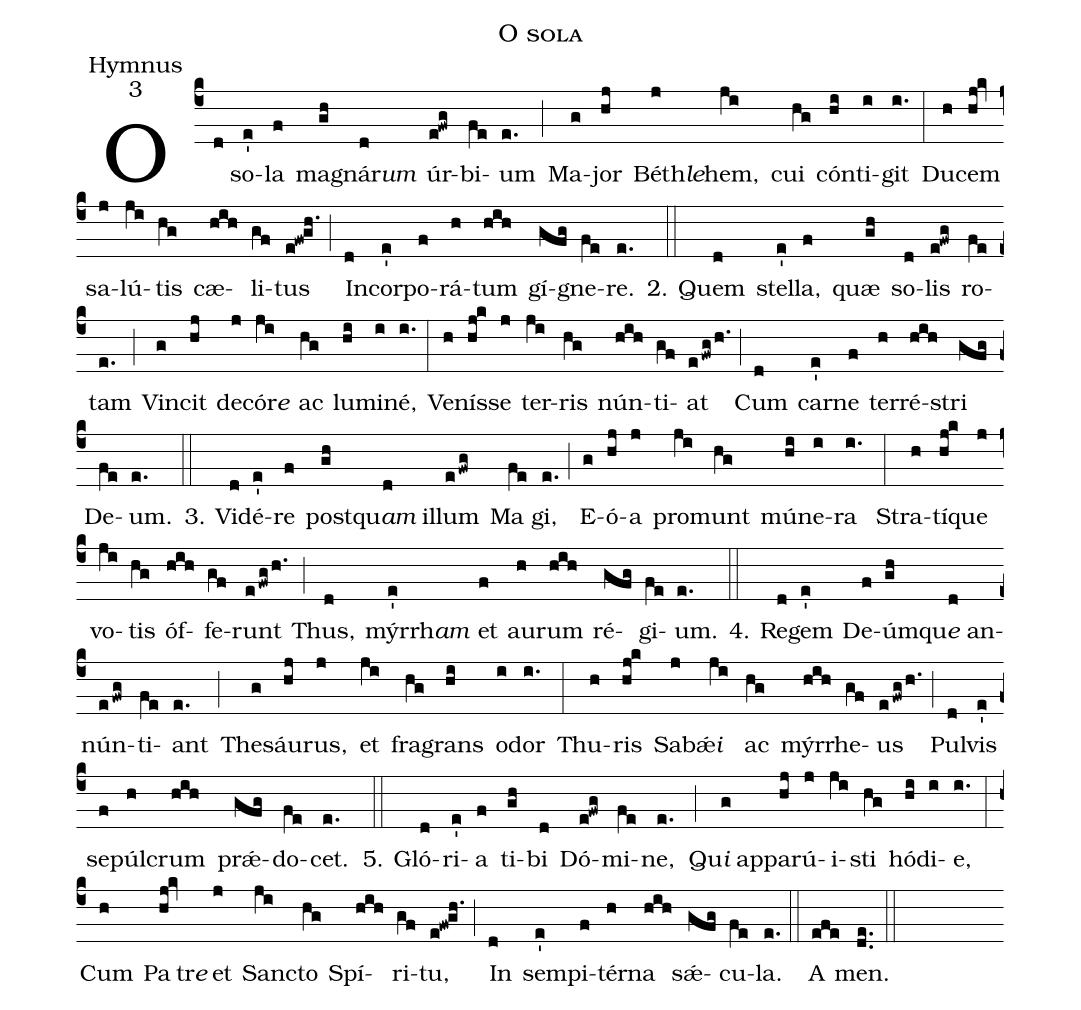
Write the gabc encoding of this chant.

name:O sola;
office-part:Hymnus;
mode:3;
%%
(c4)O(d) so(e')la(f) ma(gh)gnár<i>um</i>(d) úr(e!fwg)bi(fe)um(e.) (;) Ma(g)jor(hj) Béth<i>le</i>(j)hem,(ji) cui(hg) cón(hi)ti(i)git(i.) (:)Du(h)cem(hj!kv) sa(j)lú(ji)tis(hg) cæ(hih)li(gf)tus(e!fw!gh.) (;) In(d)cor(e')po(f)rá(h)tum(hih) gí(gfg)gne(fe)re.(e.) (::)
2. Quem(d) stel(e')la,(f) quæ(gh) so(d)lis(e!fwg) ro(fe)tam(e.) (;) Vin(g)cit(hj) de(j)cór<i>e</i>(ji) ac(hg) lu(hi)mi(i)né,(i.) (:) Ve(h)nís(hj!k)se(j) ter(ji)ris(hg) nún(hih)ti(gf)at(efwgh.) (;)
Cum(d) car(e')ne(f) ter(h)ré(hih)stri(gfg) De(fe)um.(e.) (::)
3. Vi(d)dé(e')re(f) post(gh)qu<i>am</i> il(d)lum(efwg) Ma (fe)gi,(e.) (;) E(g)ó(hj)a(j) pro(ji)munt(hg) mú(hi)ne(i)ra (i.) (:) Stra(h)tí(hj!k)que(j) vo(ji)tis(hg) óf(hih)fe(gf)runt(efwgh.) (;) Thus,(d) mýrrh<i>am</i>(e') et(f) au(h)rum(hih) ré(gfg)gi(fe)um.(e.) (::)
4. Re(d)gem(e') De(f)úm(gh)qu<i>e</i> an(d)nún(efwg)ti(fe)ant(e.) (;) The(g)sáu(hj)rus,(j) et(ji) fra(hg)grans(hi) o(i)dor(i.) (:) Thu(h)ris(hj!k) Sab(j)<sp>'æ</sp><i>i</i>(ji) ac(hg) mýr(hih)rhe(gf)us(efwgh.) (;) Pul(d)vis(e') se(f)púl(h)crum(hih)  pr<sp>'æ</sp>(gfg)do(fe)cet.(e.) (::)
5. Gló(d)ri(e')a(f) ti(gh)bi(d) Dó(e!fwg)mi(fe)ne,(e.) (;)
Qu<i>i</i> ap(g)pa(hj)rú(j)i(ji)sti(hg) hó(hi)di(i)e,(i.) (:)
Cum(h) Pa(hj!kv)tr<i>e</i>() et(j) San(ji)cto(hg) Spí(hih)ri(gf)tu,(e!fw!gh.) (;)
In(d) sem(e')pi(f)tér(h)na(hih) sǽ(gfg)cu(fe)la.(e.) (::)
A(efe) men.(de..) (::)
